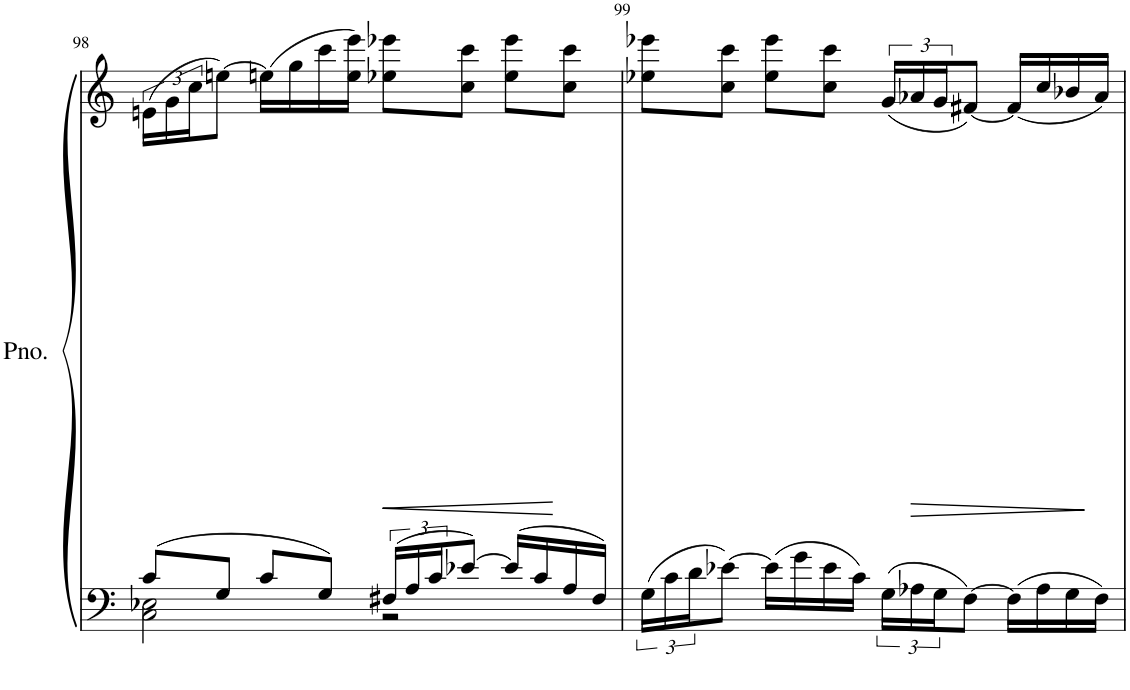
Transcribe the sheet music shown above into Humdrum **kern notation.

**kern	**kern	**dynam
*part1	*part1	*part1
*staff2	*staff1	*staff1/2
*I"Piano	*	*
*I'Pno.	*	*
!!LO:PB:g=z
*clefF4	*clefG2	*
*k[]	*k[]	*
*M4/4	*M4/4	*
=98	=98	=98
*^	*	*
8c/L	2C\ 2E-X\	(24en\LL	.
.	.	24g\	.
.	.	24cc\J	.
8G/J	.	[8een\J)	.
8c/L	.	(16een\LL]	.
.	.	16gg\	.
8G/J	.	16ccc\	.
.	.	16ee\ 16eee\JJ)	.
!	!	!	!LO:HP:b
24F#X/LL	2r	8ee-X\ 8eee-X\L	<
24A/	.	.	.
24c/J	.	.	.
[8e-X/J	.	8cc\ 8ccc\J	.
16e-/LL]	.	8ee-\ 8eee-\L	.
16c/	.	.	.
16A/	.	8cc\ 8ccc\J	[
16F#/JJ	.	.	.
*v	*v	*	*
=99	=99	=99
24G\LL	8ee-X\ 8eee-X\L	.
24c\	.	.
24d\J	.	.
[8e-X\J	8cc\ 8ccc\J	.
16e-\LL]	8ee-\ 8eee-\L	.
16g\	.	.
16e-\	8cc\ 8ccc\J	.
16c\JJ	.	.
24G\LL	(24g/LL	.
!	!	!LO:HP:b
24A-X\	24a-X/	>
24G\J	24g/J	.
[8F\J	[8f#X/J)	.
16F\LL]	(16f#/LL]	.
16A-\	16cc/	.
16G\	16b-X/	.
16F\JJ	16a-/JJ)	]
=	=	=
*-	*-	*-
